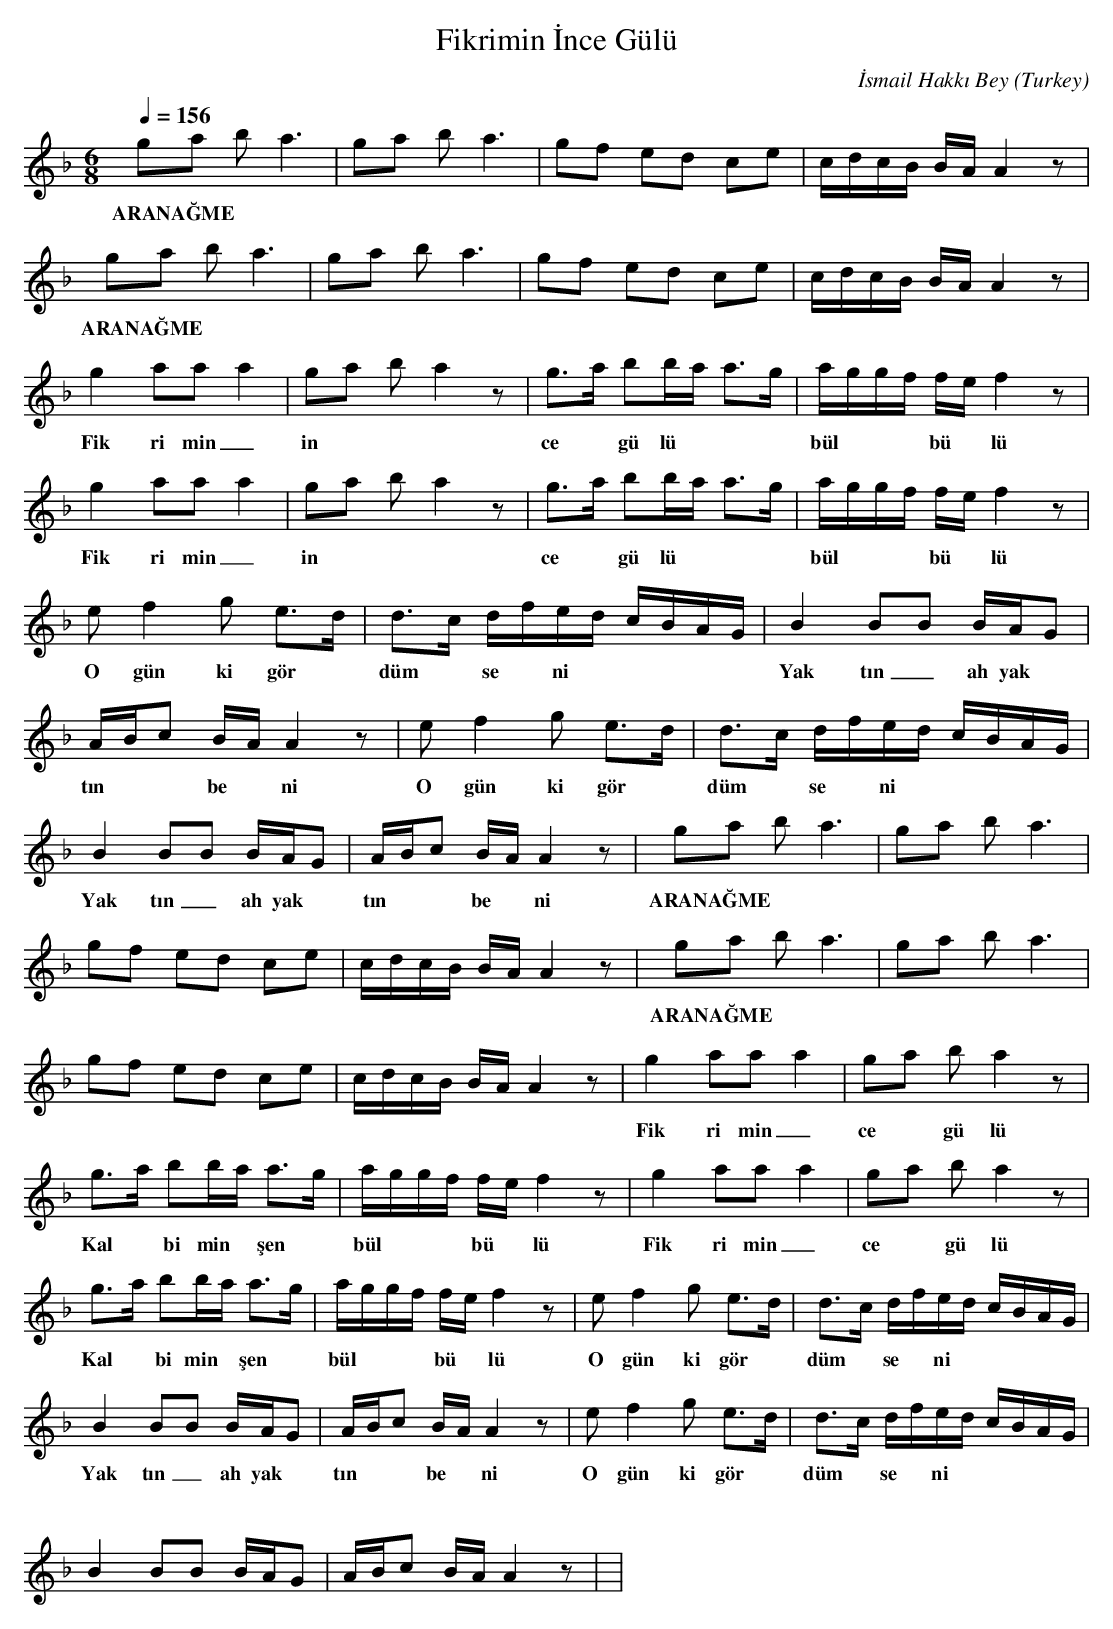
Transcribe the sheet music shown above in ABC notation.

X:1
T: Fikrimin İnce Gülü
C: İsmail Hakkı Bey
O: Turkey
M: 6/8
L: 1/16
K: C _B
Q: 1/4=156
g2a2 b2a6  | g2a2 b2a6  | g2f2 e2d2 c2e2  | \
w:  ARANAĞME  |   |   |
cdcB BAA4z2  |
w:   |
g2a2 b2a6  | g2a2 b2a6  | g2f2 e2d2 c2e2  | \
w:  ARANAĞME  |   |   |
cdcB BAA4z2  |
w:   |
g4 a2a2 a4  | g2a2 b2a4z2  | g3a b2ba a3g  | \
w:  Fik ri min_ in  |  ce  *  gü lü    |  Kal *  bi min  *  şen   |
aggf fef4z2  |
w:  bül *  *  *  bü *  lü    |
g4 a2a2 a4  | g2a2 b2a4z2  | g3a b2ba a3g  | \
w:  Fik ri min_ in  |  ce  *  gü lü    |  Kal *  bi min  *  şen   |
aggf fef4z2  |
w:  bül *  *  *  bü *  lü    |
e2f4g2 e3d  | d3c dfed cBAG  | B4 B2B2 BAG2  |
w:  O  gün  ki  gör  |  düm  *  se *  ni    |  Yak tın_ ah  yak  |
ABc2 BAA4z2  | e2f4g2 e3d  | d3c dfed cBAG  |
w:  tın  *  *  be *  ni    |  O  gün  ki  gör  |  düm  *  se *  ni    |
B4 B2B2 BAG2  | ABc2 BAA4z2  | g2a2 b2a6  | \
w:  Yak tın_ ah  yak  |  tın  *  *  be *  ni    |  ARANAĞME  |
g2a2 b2a6  |
w:   |
g2f2 e2d2 c2e2  | cdcB BAA4z2  | g2a2 b2a6  | \
w:   |   |  ARANAĞME  |
g2a2 b2a6  |
w:   |
g2f2 e2d2 c2e2  | cdcB BAA4z2  | g4 a2a2 a4  | \
w:   |   |  Fik ri min_ in  |
g2a2 b2a4z2  |
w:  ce  *  gü lü    |
g3a b2ba a3g  | aggf fef4z2  | g4 a2a2 a4  | \
w:  Kal *  bi min  *  şen   |  bül *  *  *  bü *  lü    |  Fik ri min_ in  |
g2a2 b2a4z2  |
w:  ce  *  gü lü    |
g3a b2ba a3g  | aggf fef4z2  | e2f4g2 e3d  | \
w:  Kal *  bi min  *  şen   |  bül *  *  *  bü *  lü    |  O  gün  ki  gör  |
d3c dfed cBAG  |
w:  düm  *  se *  ni    |
B4 B2B2 BAG2  | ABc2 BAA4z2  | e2f4g2 e3d  | \
w:  Yak tın_ ah  yak  |  tın  *  *  be *  ni    |  O  gün  ki  gör  |
d3c dfed cBAG  |
w:  düm  *  se *  ni    |
B4 B2B2 BAG2  | ABc2 BAA4z2  | |
